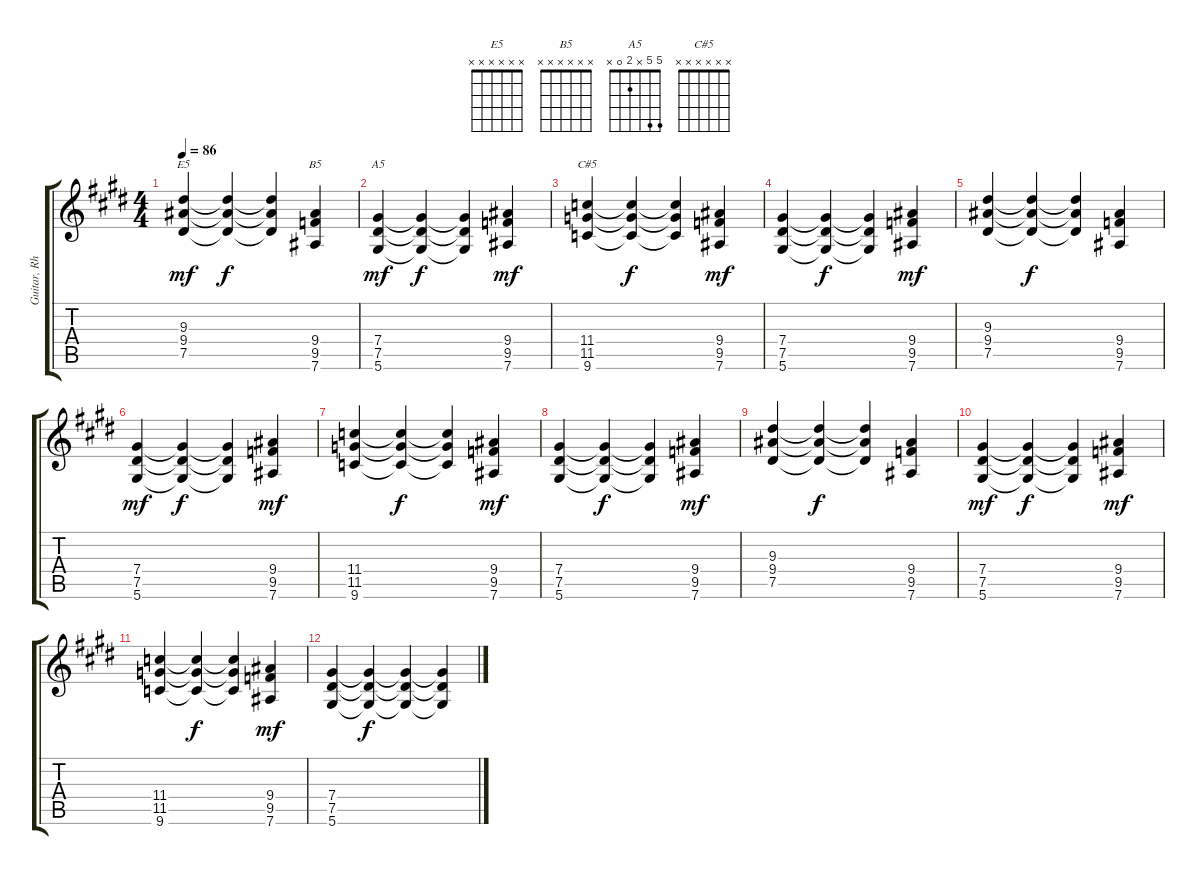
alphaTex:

\track ("Guitar, Rhythm" "Guitar, Rh") {instrument distortionguitar}
\staff {score tabs}
\tuning (Eb4 Bb3 Gb3 Db3 Ab2 Eb2) {hide}
\chord ("E5" x x x x x x)
\chord ("B5" x x x x x x)
\chord ("A5" 5 5 x 2 0 x)
\chord ("C#5" x x x x x x)
\ts (4 4)
\tempo 86
\clef g2
\ks e
(9.3 9.4 7.5).4{ch "E5" dy mf} (9.3{t} 9.4{t} 7.5{t}).4{dy f} (9.3{t} 9.4{t} 7.5{t}).4 (9.4 9.5 7.6).4{ch "B5"} |
(7.4 7.5 5.6).4{ch "A5" dy mf} (7.4{t} 7.5{t} 5.6{t}).4{dy f} (7.4{t} 7.5{t} 5.6{t}).4 (9.4 9.5 7.6).4{dy mf} |
(11.4 11.5 9.6).4{ch "C#5"} (11.4{t} 11.5{t} 9.6{t}).4{dy f} (11.4{t} 11.5{t} 9.6{t}).4 (9.4 9.5 7.6).4{dy mf} |
(7.4 7.5 5.6).4 (7.4{t} 7.5{t} 5.6{t}).4{dy f} (7.4{t} 7.5{t} 5.6{t}).4 (9.4 9.5 7.6).4{dy mf} |
(9.3 9.4 7.5).4 (9.3{t} 9.4{t} 7.5{t}).4{dy f} (9.3{t} 9.4{t} 7.5{t}).4 (9.4 9.5 7.6).4 |
(7.4 7.5 5.6).4{dy mf} (7.4{t} 7.5{t} 5.6{t}).4{dy f} (7.4{t} 7.5{t} 5.6{t}).4 (9.4 9.5 7.6).4{dy mf} |
(11.4 11.5 9.6).4 (11.4{t} 11.5{t} 9.6{t}).4{dy f} (11.4{t} 11.5{t} 9.6{t}).4 (9.4 9.5 7.6).4{dy mf} |
(7.4 7.5 5.6).4 (7.4{t} 7.5{t} 5.6{t}).4{dy f} (7.4{t} 7.5{t} 5.6{t}).4 (9.4 9.5 7.6).4{dy mf} |
(9.3 9.4 7.5).4 (9.3{t} 9.4{t} 7.5{t}).4{dy f} (9.3{t} 9.4{t} 7.5{t}).4 (9.4 9.5 7.6).4 |
(7.4 7.5 5.6).4{dy mf} (7.4{t} 7.5{t} 5.6{t}).4{dy f} (7.4{t} 7.5{t} 5.6{t}).4 (9.4 9.5 7.6).4{dy mf} |
(11.4 11.5 9.6).4 (11.4{t} 11.5{t} 9.6{t}).4{dy f} (11.4{t} 11.5{t} 9.6{t}).4 (9.4 9.5 7.6).4{dy mf} |
(7.4 7.5 5.6).4 (7.4{t} 7.5{t} 5.6{t}).4{dy f} (7.4{t} 7.5{t} 5.6{t}).4 (7.4{t} 7.5{t} 5.6{t}).4
